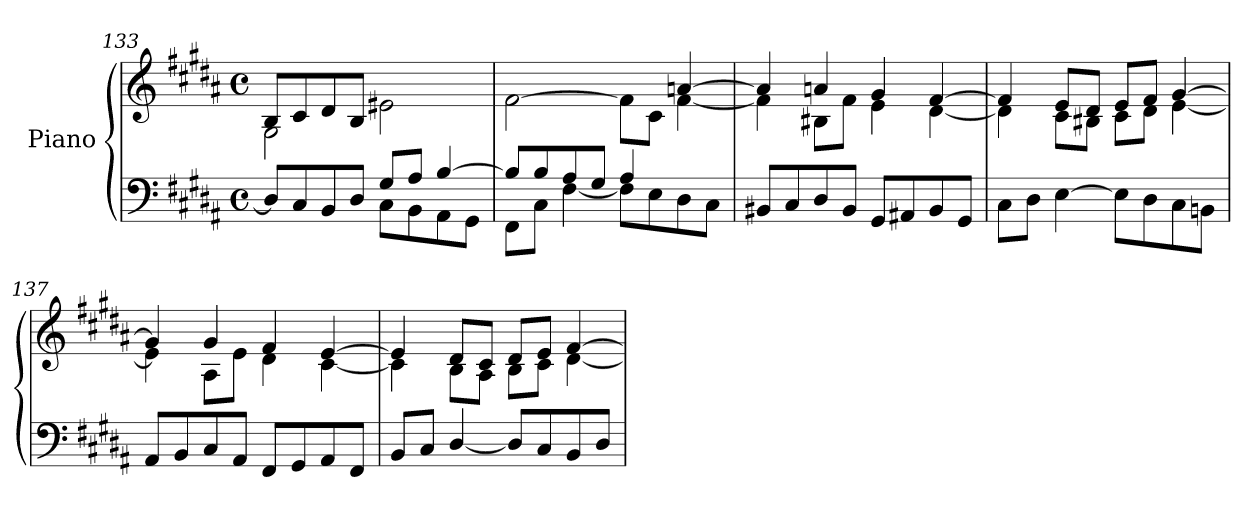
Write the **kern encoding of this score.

**kern	**kern
*part1	*part1
*staff2	*staff1
*I"Piano	*
*clefF4	*clefG2
*k[f#c#g#d#a#]	*k[f#c#g#d#a#]
*B:	*B:
*M4/4	*M4/4
*met(c)	*met(c)
=133	=133
*^	*^
2ryy	8D#L]	8B/L	2G#\
.	8C#	8c#/	.
.	8BB	8d#/	.
.	8D#J	8B/J	.
8G#/L	8C#\L	2ryy	2e#X\
8A#/J	8BB\	.	.
[4B/	8AA#\	.	.
.	8GG#\J	.	.
=134	=134	=134	=134
8BL]	8FF#L	2ryy	[2f#\
8B	8C#J	.	.
8A#	[4F#\	.	.
8G#J	.	.	.
4A#/	8F#L]	4ryy	8f#\L]
.	8E	.	8c#\J
4ryy	8D#	[4an/	[4f#\
.	8C#J	.	.
=135	=135	=135	=135
1ryy	8BB#X/L	4a/]	4f#\]
.	8C#/	.	.
.	8D#/	4a/	8B#X\L
.	8BB#/J	.	8f#\J
.	8GG#/L	4g#/	4e\
.	8AA#X/	.	.
.	8BB#/	[4f#/	[4d#\
.	8GG#/J	.	.
!!LO:LB:g=z	!!
=136	=136	=136	=136
8C#\L	8C#\Lyy	4f#/]	4d#\]
8D#\J	8D#\Jyy	.	.
[4E\	[4E\yy	8eL	8c#L
.	.	8d#J	8B#XJ
8E\L]	8E\Lyy]	8eL	8c#\L
8D#\	8D#\yy	8f#J	8d#\J
8C#\	8C#\yy	[4g#/	[4e\
8BBn\J	8BBn\Jyy	.	.
=137	=137	=137	=137
1ryy	8AA#/L	4g#/]	4e\]
.	8BB/	.	.
.	8C#/	4g#/	8A#\L
.	8AA#/J	.	8e\J
.	8FF#/L	4f#/	4d#\
.	8GG#/	.	.
.	8AA#/	[4e/	[4c#\
.	8FF#/J	.	.
=138	=138	=138	=138
1ryy	8BB/L	4e/]	4c#\]
.	8C#/J	.	.
.	[4D#/	8d#/L	8B\L
.	.	8c#/J	8A#\J
.	8D#/L]	8d#/L	8B\L
.	8C#/	8e/J	8c#\J
.	8BB/	[4f#/	[4d#\
.	8D#/J	.	.
*v	*v	*	*
*	*v	*v
=	=
*-	*-
